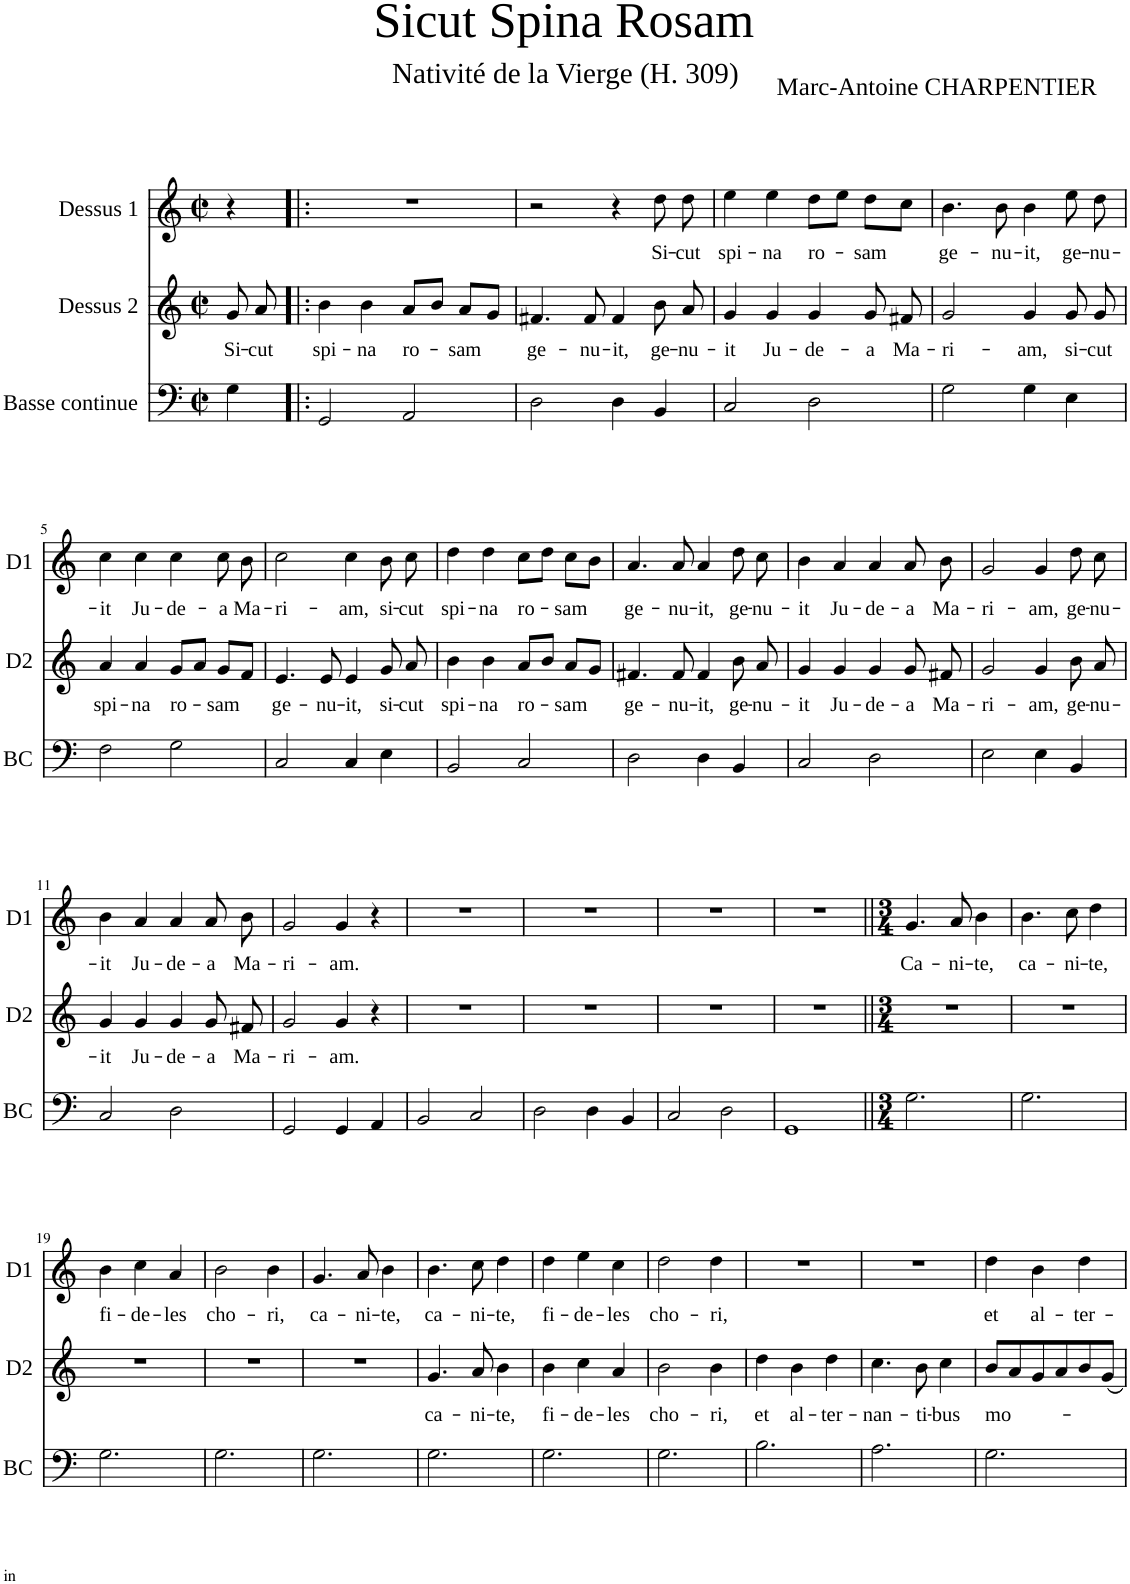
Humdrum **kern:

**kern	**kern	**text	**kern	**text
*part3	*part2	*part2	*part1	*part1
*staff3	*staff2	*staff2	*staff1	*staff1
*I"Basse continue	*I"Dessus 2	*	*I"Dessus 1	*
*I'BC	*I'D2	*	*I'D1	*
*clefF4	*clefG2	*	*clefG2	*
*k[]	*k[]	*	*k[]	*
*M4/4	*M4/4	*	*M4/4	*
*met(c|)	*met(c|)	*	*met(c|)	*
=	=	=	=	=
!	!	!LO:LY:b	!	!
4G\	8g/	Si-	4r	.
!	!	!LO:LY:b	!	!
.	8a/	-cut	.	.
=1!|:	=1!|:	=1!|:	=1!|:	=1!|:
!	!	!LO:LY:b	!	!
2GG/	4b\	spi-	1r	.
!	!	!LO:LY:b	!	!
.	4b\	-na	.	.
!	!	!LO:LY:b	!	!
2AA/	8a/L	ro-	.	.
.	8b/J	.	.	.
!	!	!LO:LY:b	!	!
.	8a/L	-sam	.	.
.	8g/J	.	.	.
=2	=2	=2	=2	=2
!	!	!LO:LY:b	!	!
2D\	4.f#X/	ge-	2r	.
!	!	!LO:LY:b	!	!
.	8f#/	-nu-	.	.
!	!	!LO:LY:b	!	!
4D\	4f#/	-it,	4r	.
!	!	!LO:LY:b	!	!LO:LY:b
4BB/	8b\	ge-	8dd\	Si-
!	!	!LO:LY:b	!	!LO:LY:b
.	8a/	-nu-	8dd\	-cut
=3	=3	=3	=3	=3
!	!	!LO:LY:b	!	!LO:LY:b
2C/	4g/	-it	4ee\	spi-
!	!	!LO:LY:b	!	!LO:LY:b
.	4g/	Ju-	4ee\	-na
!	!	!LO:LY:b	!	!LO:LY:b
2D\	4g/	-de-	8dd\L	ro-
.	.	.	8ee\J	.
!	!	!LO:LY:b	!	!LO:LY:b
.	8g/	-a	8dd\L	-sam
!	!	!LO:LY:b	!	!
.	8f#X/	Ma-	8cc\J	.
=4	=4	=4	=4	=4
!	!	!LO:LY:b	!	!LO:LY:b
2G\	2g/	-ri-	4.b\	ge-
!	!	!	!	!LO:LY:b
.	.	.	8b\	-nu-
!	!	!LO:LY:b	!	!LO:LY:b
4G\	4g/	-am,	4b\	-it,
!	!	!LO:LY:b	!	!LO:LY:b
4E\	8g/	si-	8ee\	ge-
!	!	!LO:LY:b	!	!LO:LY:b
.	8g/	-cut	8dd\	-nu-
!!LO:LB:g=z
=5	=5	=5	=5	=5
!	!	!LO:LY:b	!	!LO:LY:b
2F\	4a/	spi-	4cc\	-it
!	!	!LO:LY:b	!	!LO:LY:b
.	4a/	-na	4cc\	Ju-
!	!	!LO:LY:b	!	!LO:LY:b
2G\	8g/L	ro-	4cc\	-de-
.	8a/J	.	.	.
!	!	!LO:LY:b	!	!LO:LY:b
.	8g/L	-sam	8cc\	-a
!	!	!	!	!LO:LY:b
.	8f/J	.	8b\	Ma-
=6	=6	=6	=6	=6
!	!	!LO:LY:b	!	!LO:LY:b
2C/	4.e/	ge-	2cc\	-ri-
!	!	!LO:LY:b	!	!
.	8e/	-nu-	.	.
!	!	!LO:LY:b	!	!LO:LY:b
4C/	4e/	-it,	4cc\	-am,
!	!	!LO:LY:b	!	!LO:LY:b
4E\	8g/	si-	8b\	si-
!	!	!LO:LY:b	!	!LO:LY:b
.	8a/	-cut	8cc\	-cut
=7	=7	=7	=7	=7
!	!	!LO:LY:b	!	!LO:LY:b
2BB/	4b\	spi-	4dd\	spi-
!	!	!LO:LY:b	!	!LO:LY:b
.	4b\	-na	4dd\	-na
!	!	!LO:LY:b	!	!LO:LY:b
2C/	8a/L	ro-	8cc\L	ro-
.	8b/J	.	8dd\J	.
!	!	!LO:LY:b	!	!LO:LY:b
.	8a/L	-sam	8cc\L	-sam
.	8g/J	.	8b\J	.
=8	=8	=8	=8	=8
!	!	!LO:LY:b	!	!LO:LY:b
2D\	4.f#X/	ge-	4.a/	ge-
!	!	!LO:LY:b	!	!LO:LY:b
.	8f#/	-nu-	8a/	-nu-
!	!	!LO:LY:b	!	!LO:LY:b
4D\	4f#/	-it,	4a/	-it,
!	!	!LO:LY:b	!	!LO:LY:b
4BB/	8b\	ge-	8dd\	ge-
!	!	!LO:LY:b	!	!LO:LY:b
.	8a/	-nu-	8cc\	-nu-
=9	=9	=9	=9	=9
!	!	!LO:LY:b	!	!LO:LY:b
2C/	4g/	-it	4b\	-it
!	!	!LO:LY:b	!	!LO:LY:b
.	4g/	Ju-	4a/	Ju-
!	!	!LO:LY:b	!	!LO:LY:b
2D\	4g/	-de-	4a/	-de-
!	!	!LO:LY:b	!	!LO:LY:b
.	8g/	-a	8a/	-a
!	!	!LO:LY:b	!	!LO:LY:b
.	8f#X/	Ma-	8b\	Ma-
=10	=10	=10	=10	=10
!	!	!LO:LY:b	!	!LO:LY:b
2E\	2g/	-ri-	2g/	-ri-
!	!	!LO:LY:b	!	!LO:LY:b
4E\	4g/	-am,	4g/	-am,
!	!	!LO:LY:b	!	!LO:LY:b
4BB/	8b\	ge-	8dd\	ge-
!	!	!LO:LY:b	!	!LO:LY:b
.	8a/	-nu-	8cc\	-nu-
!!LO:LB:g=z
=11	=11	=11	=11	=11
!	!	!LO:LY:b	!	!LO:LY:b
2C/	4g/	-it	4b\	-it
!	!	!LO:LY:b	!	!LO:LY:b
.	4g/	Ju-	4a/	Ju-
!	!	!LO:LY:b	!	!LO:LY:b
2D\	4g/	-de-	4a/	-de-
!	!	!LO:LY:b	!	!LO:LY:b
.	8g/	-a	8a/	-a
!	!	!LO:LY:b	!	!LO:LY:b
.	8f#X/	Ma-	8b\	Ma-
=12	=12	=12	=12	=12
!	!	!LO:LY:b	!	!LO:LY:b
2GG/	2g/	-ri-	2g/	-ri-
!	!	!LO:LY:b	!	!LO:LY:b
4GG/	4g/	-am.	4g/	-am.
4AA/	4r	.	4r	.
=13	=13	=13	=13	=13
2BB/	1r	.	1r	.
2C/	.	.	.	.
=14	=14	=14	=14	=14
2D\	1r	.	1r	.
4D\	.	.	.	.
4BB/	.	.	.	.
=15	=15	=15	=15	=15
2C/	1r	.	1r	.
2D\	.	.	.	.
=16	=16	=16	=16	=16
1GG	1r	.	1r	.
=17||	=17||	=17||	=17||	=17||
*M3/4	*M3/4	*	*M3/4	*
!	!	!	!	!LO:LY:b
2.G\	2.r	.	4.g/	Ca-
!	!	!	!	!LO:LY:b
.	.	.	8a/	-ni-
!	!	!	!	!LO:LY:b
.	.	.	4b\	-te,
=18	=18	=18	=18	=18
!	!	!	!	!LO:LY:b
2.G\	2.r	.	4.b\	ca-
!	!	!	!	!LO:LY:b
.	.	.	8cc\	-ni-
!	!	!	!	!LO:LY:b
.	.	.	4dd\	-te,
!!LO:LB:g=z
=19	=19	=19	=19	=19
!	!	!	!	!LO:LY:b
2.G\	2.r	.	4b\	fi-
!	!	!	!	!LO:LY:b
.	.	.	4cc\	-de-
!	!	!	!	!LO:LY:b
.	.	.	4a/	-les
=20	=20	=20	=20	=20
!	!	!	!	!LO:LY:b
2.G\	2.r	.	2b\	cho-
!	!	!	!	!LO:LY:b
.	.	.	4b\	-ri,
=21	=21	=21	=21	=21
!	!	!	!	!LO:LY:b
2.G\	2.r	.	4.g/	ca-
!	!	!	!	!LO:LY:b
.	.	.	8a/	-ni-
!	!	!	!	!LO:LY:b
.	.	.	4b\	-te,
=22	=22	=22	=22	=22
!	!	!LO:LY:b	!	!LO:LY:b
2.G\	4.g/	ca-	4.b\	ca-
!	!	!LO:LY:b	!	!LO:LY:b
.	8a/	-ni-	8cc\	-ni-
!	!	!LO:LY:b	!	!LO:LY:b
.	4b\	-te,	4dd\	-te,
=23	=23	=23	=23	=23
!	!	!LO:LY:b	!	!LO:LY:b
2.G\	4b\	fi-	4dd\	fi-
!	!	!LO:LY:b	!	!LO:LY:b
.	4cc\	-de-	4ee\	-de-
!	!	!LO:LY:b	!	!LO:LY:b
.	4a/	-les	4cc\	-les
=24	=24	=24	=24	=24
!	!	!LO:LY:b	!	!LO:LY:b
2.G\	2b\	cho-	2dd\	cho-
!	!	!LO:LY:b	!	!LO:LY:b
.	4b\	-ri,	4dd\	-ri,
=25	=25	=25	=25	=25
!	!	!LO:LY:b	!	!
2.B\	4dd\	et	2.r	.
!	!	!LO:LY:b	!	!
.	4b\	al-	.	.
!	!	!LO:LY:b	!	!
.	4dd\	-ter-	.	.
=26	=26	=26	=26	=26
!	!	!LO:LY:b	!	!
2.A\	4.cc\	-nan-	2.r	.
!	!	!LO:LY:b	!	!
.	8b\	-ti-	.	.
!	!	!LO:LY:b	!	!
.	4cc\	-bus	.	.
=27	=27	=27	=27	=27
!	!	!LO:LY:b	!	!LO:LY:b
2.G\	8b/L	mo-	4dd\	et
.	8a/	.	.	.
!	!	!	!	!LO:LY:b
.	8g/	.	4b\	al-
.	8a/	.	.	.
!	!	!	!	!LO:LY:b
.	8b/	.	4dd\	-ter-
.	8g/J	.	.	.
=	=	=	=	=
*-	*-	*-	*-	*-
